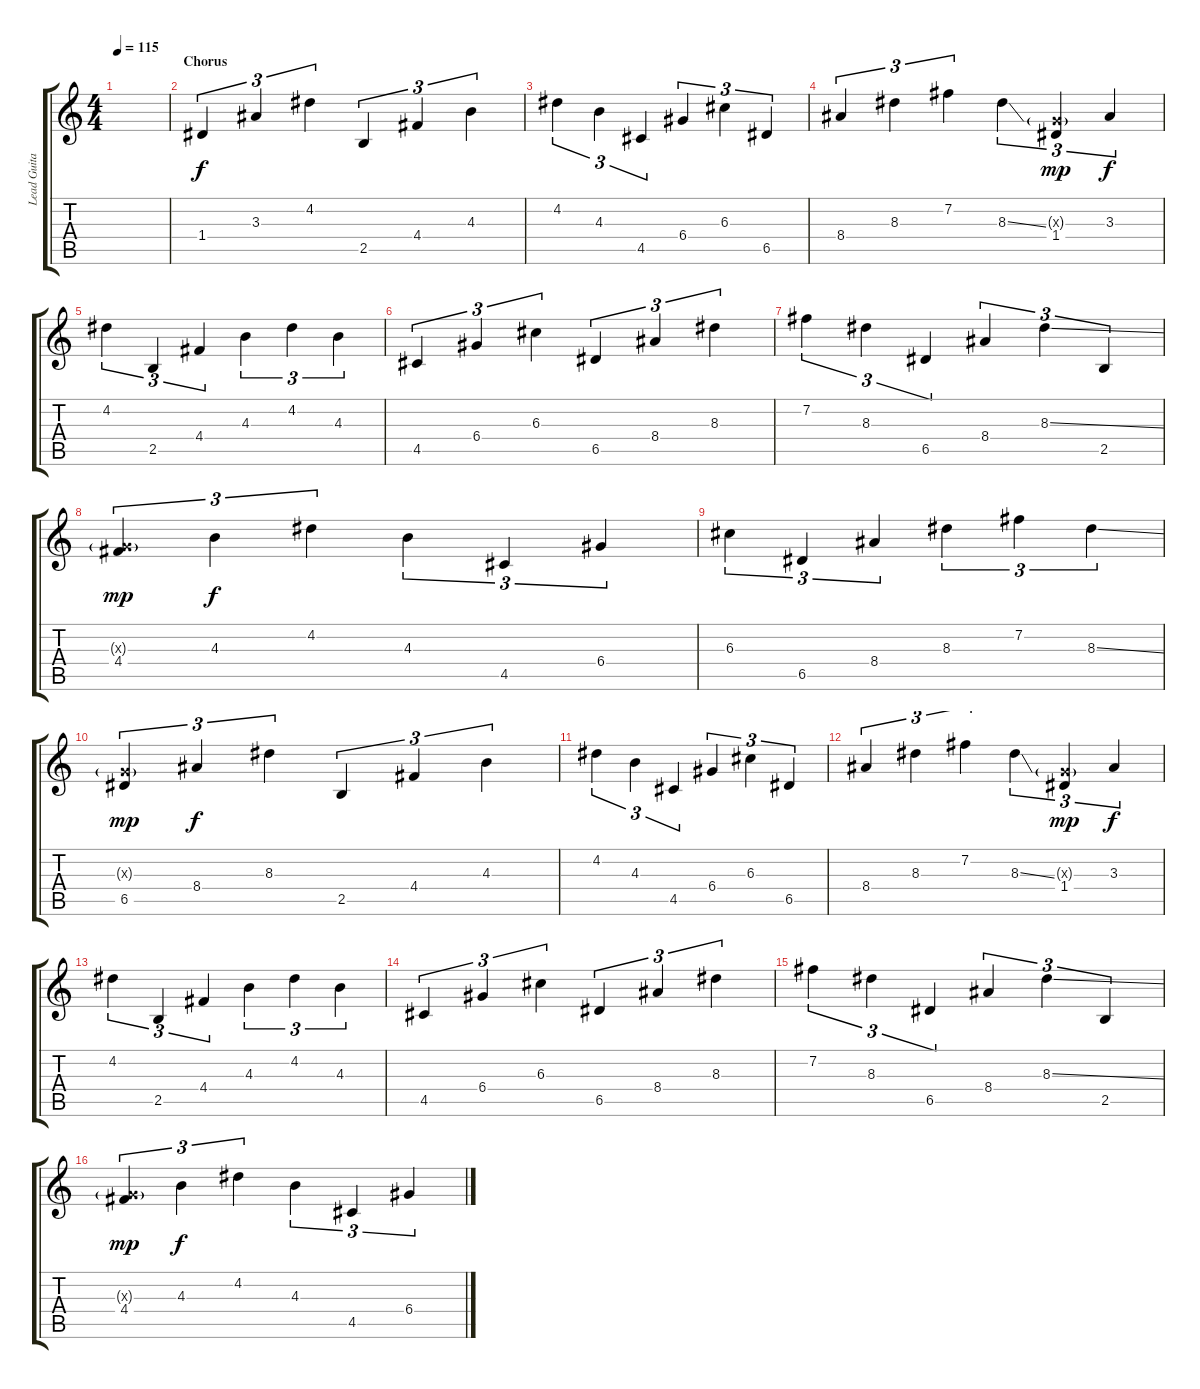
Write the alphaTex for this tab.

\track ("Lead Guitar" "Lead Guita") {instrument distortionguitar}
\staff {score tabs}
\tuning (E4 B3 G3 D3 A2 E2) {hide}
\ts (4 4)
\tempo 115
\clef g2
\ks c
|
\section ("" "Chorus")
1.4.4{tu (3 2) volume 16 instrument acousticguitarsteel} 3.3.4{tu (3 2)} 4.2.4{tu (3 2)} 2.5.4{tu (3 2)} 4.4.4{tu (3 2)} 4.3.4{tu (3 2)} |
4.2.4{tu (3 2)} 4.3.4{tu (3 2)} 4.5.4{tu (3 2)} 6.4.4{tu (3 2)} 6.3.4{tu (3 2)} 6.5.4{tu (3 2)} |
8.4.4{tu (3 2)} 8.3.4{tu (3 2)} 7.2.4{tu (3 2)} 8.3{ss}.4{tu (3 2)} (0.3{g x} 1.4).4{tu (3 2) dy mp} 3.3.4{tu (3 2) dy f} |
4.2.4{tu (3 2)} 2.5.4{tu (3 2)} 4.4.4{tu (3 2)} 4.3.4{tu (3 2)} 4.2.4{tu (3 2)} 4.3.4{tu (3 2)} |
4.5.4{tu (3 2)} 6.4.4{tu (3 2)} 6.3.4{tu (3 2)} 6.5.4{tu (3 2)} 8.4.4{tu (3 2)} 8.3.4{tu (3 2)} |
7.2.4{tu (3 2)} 8.3.4{tu (3 2)} 6.5.4{tu (3 2)} 8.4.4{tu (3 2)} 8.3{ss}.4{tu (3 2)} 2.5.4{tu (3 2)} |
(0.3{g x} 4.4).4{tu (3 2) dy mp} 4.3.4{tu (3 2) dy f} 4.2.4{tu (3 2)} 4.3.4{tu (3 2)} 4.5.4{tu (3 2)} 6.4.4{tu (3 2)} |
6.3.4{tu (3 2)} 6.5.4{tu (3 2)} 8.4.4{tu (3 2)} 8.3.4{tu (3 2)} 7.2.4{tu (3 2)} 8.3{ss}.4{tu (3 2)} |
(0.3{g x} 6.5).4{tu (3 2) dy mp} 8.4.4{tu (3 2) dy f} 8.3.4{tu (3 2)} 2.5.4{tu (3 2)} 4.4.4{tu (3 2)} 4.3.4{tu (3 2)} |
4.2.4{tu (3 2)} 4.3.4{tu (3 2)} 4.5.4{tu (3 2)} 6.4.4{tu (3 2)} 6.3.4{tu (3 2)} 6.5.4{tu (3 2)} |
8.4.4{tu (3 2)} 8.3.4{tu (3 2)} 7.2.4{tu (3 2)} 8.3{ss}.4{tu (3 2)} (0.3{g x} 1.4).4{tu (3 2) dy mp} 3.3.4{tu (3 2) dy f} |
4.2.4{tu (3 2)} 2.5.4{tu (3 2)} 4.4.4{tu (3 2)} 4.3.4{tu (3 2)} 4.2.4{tu (3 2)} 4.3.4{tu (3 2)} |
4.5.4{tu (3 2)} 6.4.4{tu (3 2)} 6.3.4{tu (3 2)} 6.5.4{tu (3 2)} 8.4.4{tu (3 2)} 8.3.4{tu (3 2)} |
7.2.4{tu (3 2)} 8.3.4{tu (3 2)} 6.5.4{tu (3 2)} 8.4.4{tu (3 2)} 8.3{ss}.4{tu (3 2)} 2.5.4{tu (3 2)} |
(0.3{g x} 4.4).4{tu (3 2) dy mp} 4.3.4{tu (3 2) dy f} 4.2.4{tu (3 2)} 4.3.4{tu (3 2)} 4.5.4{tu (3 2)} 6.4.4{tu (3 2)}
